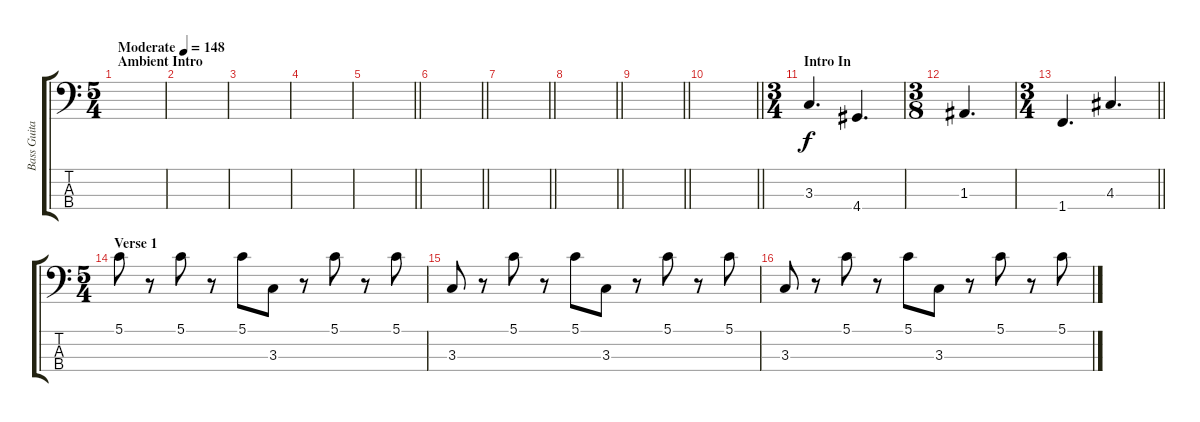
\track ("Bass Guitar" "Bass Guita") {instrument electricbassfinger}
\staff {score tabs}
\tuning (G2 D2 A1 E1) {hide}
\ts (5 4)
\section ("" "Ambient Intro")
\tempo (148 "Moderate")
\clef f4
\ks c
|
|
|
|
\barLineRight lightlight
|
\barLineRight lightlight
|
\barLineRight lightlight
|
\barLineRight lightlight
|
\barLineRight lightlight
|
\barLineRight lightlight
|
\ts (3 4)
\section ("" "Intro In")
3.3.4{d} 4.4.4{d} |
\ts (3 8)
1.3.4{d} |
\ts (3 4)
\barLineRight lightlight
1.4.4{d} 4.3.4{d} |
\ts (5 4)
\section ("" "Verse 1")
5.1.8 r.8 5.1.8 r.8 5.1.8 3.3.8 r.8 5.1.8 r.8 5.1.8 |
3.3.8 r.8 5.1.8 r.8 5.1.8 3.3.8 r.8 5.1.8 r.8 5.1.8 |
3.3.8 r.8 5.1.8 r.8 5.1.8 3.3.8 r.8 5.1.8 r.8 5.1.8
